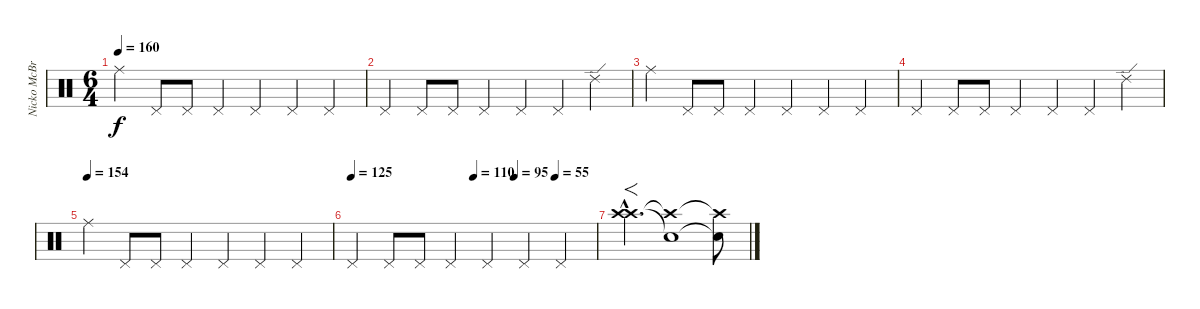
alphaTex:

\track ("Nicko McBrain" "Nicko McBr") {instrument percussion}
\staff {score}
\articulation defaults
\ts (6 4)
\tempo 160
\clef neutral
\ks c "Ride (middle)".4{dy f balance 16} "Pedal Hi-Hat (hit)".8{balance 8} "Pedal Hi-Hat (hit)".8 "Pedal Hi-Hat (hit)".4 "Pedal Hi-Hat (hit)".4 "Pedal Hi-Hat (hit)".4 "Pedal Hi-Hat (hit)".4
|
"Pedal Hi-Hat (hit)".4 "Pedal Hi-Hat (hit)".8 "Pedal Hi-Hat (hit)".8 "Pedal Hi-Hat (hit)".4 "Pedal Hi-Hat (hit)".4 "Pedal Hi-Hat (hit)".4 "Ride (edge) 2".4 |
"Ride (middle)".4{balance 16} "Pedal Hi-Hat (hit)".8{balance 8} "Pedal Hi-Hat (hit)".8 "Pedal Hi-Hat (hit)".4 "Pedal Hi-Hat (hit)".4 "Pedal Hi-Hat (hit)".4 "Pedal Hi-Hat (hit)".4 |
"Pedal Hi-Hat (hit)".4 "Pedal Hi-Hat (hit)".8 "Pedal Hi-Hat (hit)".8 "Pedal Hi-Hat (hit)".4 "Pedal Hi-Hat (hit)".4 "Pedal Hi-Hat (hit)".4 "Ride (edge) 2".4 |
\tempo (154)
"Ride (middle)".4{balance 16} "Pedal Hi-Hat (hit)".8{balance 8} "Pedal Hi-Hat (hit)".8 "Pedal Hi-Hat (hit)".4 "Pedal Hi-Hat (hit)".4 "Pedal Hi-Hat (hit)".4 "Pedal Hi-Hat (hit)".4 |
\tempo 125
\tempo (110 0.5)
\tempo (95 0.6666666666666666)
\tempo (55 0.8333333333333334)
"Pedal Hi-Hat (hit)".4 "Pedal Hi-Hat (hit)".8 "Pedal Hi-Hat (hit)".8 "Pedal Hi-Hat (hit)".4 "Pedal Hi-Hat (hit)".4 "Pedal Hi-Hat (hit)".4 "Pedal Hi-Hat (hit)".4 |
("Crash high (hit)"{hac} "Crash high (hit)"{hac}).4{f d volume 16} ("Crash high (hit)"{t} "Snare (hit)"{t}).1 ("Crash high (hit)"{t} "Snare (hit)"{t}).8
